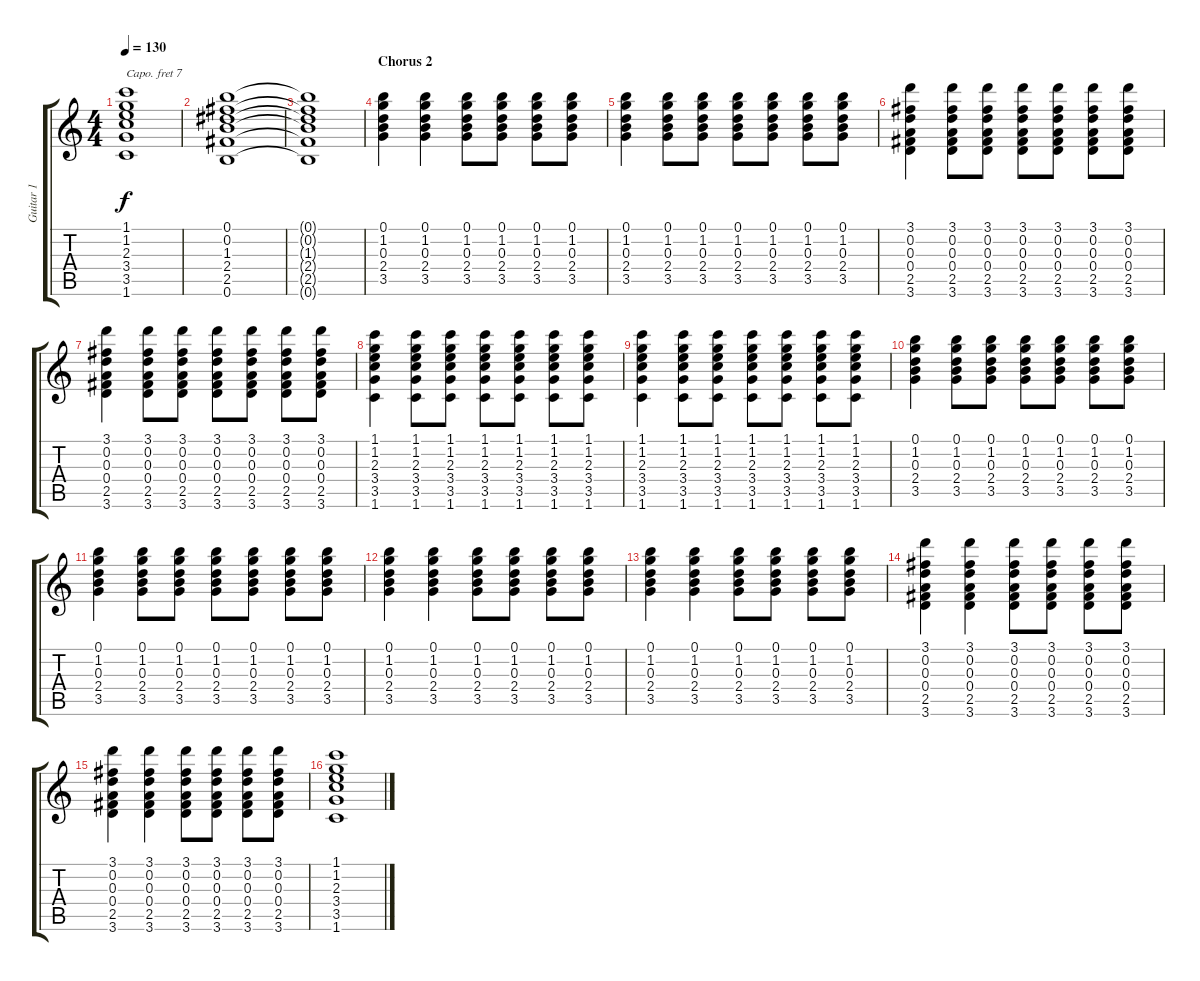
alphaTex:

\track ("Guitar 1" "Guitar 1") {instrument overdrivenguitar}
\staff {score tabs}
\capo 7
\tuning (E4 B3 G3 D3 A2 E2) {hide}
\ts (4 4)
\tempo 130
\clef g2
\ks c
(1.1{t} 1.2{t} 2.3{t} 3.4{t} 3.5{t} 1.6{t}).1{dy f} |
(0.1 0.2 1.3 2.4 2.5 0.6).1 |
(0.1{t} 0.2{t} 1.3{t} 2.4{t} 2.5{t} 0.6{t}).1 |
\section ("" "Chorus 2")
(0.1 1.2 0.3 2.4 3.5).4 (0.1 1.2 0.3 2.4 3.5).4 (0.1 1.2 0.3 2.4 3.5).8 (0.1 1.2 0.3 2.4 3.5).8 (0.1 1.2 0.3 2.4 3.5).8 (0.1 1.2 0.3 2.4 3.5).8 |
(0.1 1.2 0.3 2.4 3.5).4 (0.1 1.2 0.3 2.4 3.5).8 (0.1 1.2 0.3 2.4 3.5).8 (0.1 1.2 0.3 2.4 3.5).8 (0.1 1.2 0.3 2.4 3.5).8 (0.1 1.2 0.3 2.4 3.5).8 (0.1 1.2 0.3 2.4 3.5).8 |
(3.1 0.2 0.3 0.4 2.5 3.6).4 (3.1 0.2 0.3 0.4 2.5 3.6).8 (3.1 0.2 0.3 0.4 2.5 3.6).8 (3.1 0.2 0.3 0.4 2.5 3.6).8 (3.1 0.2 0.3 0.4 2.5 3.6).8 (3.1 0.2 0.3 0.4 2.5 3.6).8 (3.1 0.2 0.3 0.4 2.5 3.6).8 |
(3.1 0.2 0.3 0.4 2.5 3.6).4 (3.1 0.2 0.3 0.4 2.5 3.6).8 (3.1 0.2 0.3 0.4 2.5 3.6).8 (3.1 0.2 0.3 0.4 2.5 3.6).8 (3.1 0.2 0.3 0.4 2.5 3.6).8 (3.1 0.2 0.3 0.4 2.5 3.6).8 (3.1 0.2 0.3 0.4 2.5 3.6).8 |
(1.1 1.2 2.3 3.4 3.5 1.6).4 (1.1 1.2 2.3 3.4 3.5 1.6).8 (1.1 1.2 2.3 3.4 3.5 1.6).8 (1.1 1.2 2.3 3.4 3.5 1.6).8 (1.1 1.2 2.3 3.4 3.5 1.6).8 (1.1 1.2 2.3 3.4 3.5 1.6).8 (1.1 1.2 2.3 3.4 3.5 1.6).8 |
(1.1 1.2 2.3 3.4 3.5 1.6).4 (1.1 1.2 2.3 3.4 3.5 1.6).8 (1.1 1.2 2.3 3.4 3.5 1.6).8 (1.1 1.2 2.3 3.4 3.5 1.6).8 (1.1 1.2 2.3 3.4 3.5 1.6).8 (1.1 1.2 2.3 3.4 3.5 1.6).8 (1.1 1.2 2.3 3.4 3.5 1.6).8 |
(0.1 1.2 0.3 2.4 3.5).4 (0.1 1.2 0.3 2.4 3.5).8 (0.1 1.2 0.3 2.4 3.5).8 (0.1 1.2 0.3 2.4 3.5).8 (0.1 1.2 0.3 2.4 3.5).8 (0.1 1.2 0.3 2.4 3.5).8 (0.1 1.2 0.3 2.4 3.5).8 |
(0.1 1.2 0.3 2.4 3.5).4 (0.1 1.2 0.3 2.4 3.5).8 (0.1 1.2 0.3 2.4 3.5).8 (0.1 1.2 0.3 2.4 3.5).8 (0.1 1.2 0.3 2.4 3.5).8 (0.1 1.2 0.3 2.4 3.5).8 (0.1 1.2 0.3 2.4 3.5).8 |
(0.1 1.2 0.3 2.4 3.5).4 (0.1 1.2 0.3 2.4 3.5).4 (0.1 1.2 0.3 2.4 3.5).8 (0.1 1.2 0.3 2.4 3.5).8 (0.1 1.2 0.3 2.4 3.5).8 (0.1 1.2 0.3 2.4 3.5).8 |
(0.1 1.2 0.3 2.4 3.5).4 (0.1 1.2 0.3 2.4 3.5).4 (0.1 1.2 0.3 2.4 3.5).8 (0.1 1.2 0.3 2.4 3.5).8 (0.1 1.2 0.3 2.4 3.5).8 (0.1 1.2 0.3 2.4 3.5).8 |
(3.1 0.2 0.3 0.4 2.5 3.6).4 (3.1 0.2 0.3 0.4 2.5 3.6).4 (3.1 0.2 0.3 0.4 2.5 3.6).8 (3.1 0.2 0.3 0.4 2.5 3.6).8 (3.1 0.2 0.3 0.4 2.5 3.6).8 (3.1 0.2 0.3 0.4 2.5 3.6).8 |
(3.1 0.2 0.3 0.4 2.5 3.6).4 (3.1 0.2 0.3 0.4 2.5 3.6).4 (3.1 0.2 0.3 0.4 2.5 3.6).8 (3.1 0.2 0.3 0.4 2.5 3.6).8 (3.1 0.2 0.3 0.4 2.5 3.6).8 (3.1 0.2 0.3 0.4 2.5 3.6).8 |
(1.1 1.2 2.3 3.4 3.5 1.6).1
